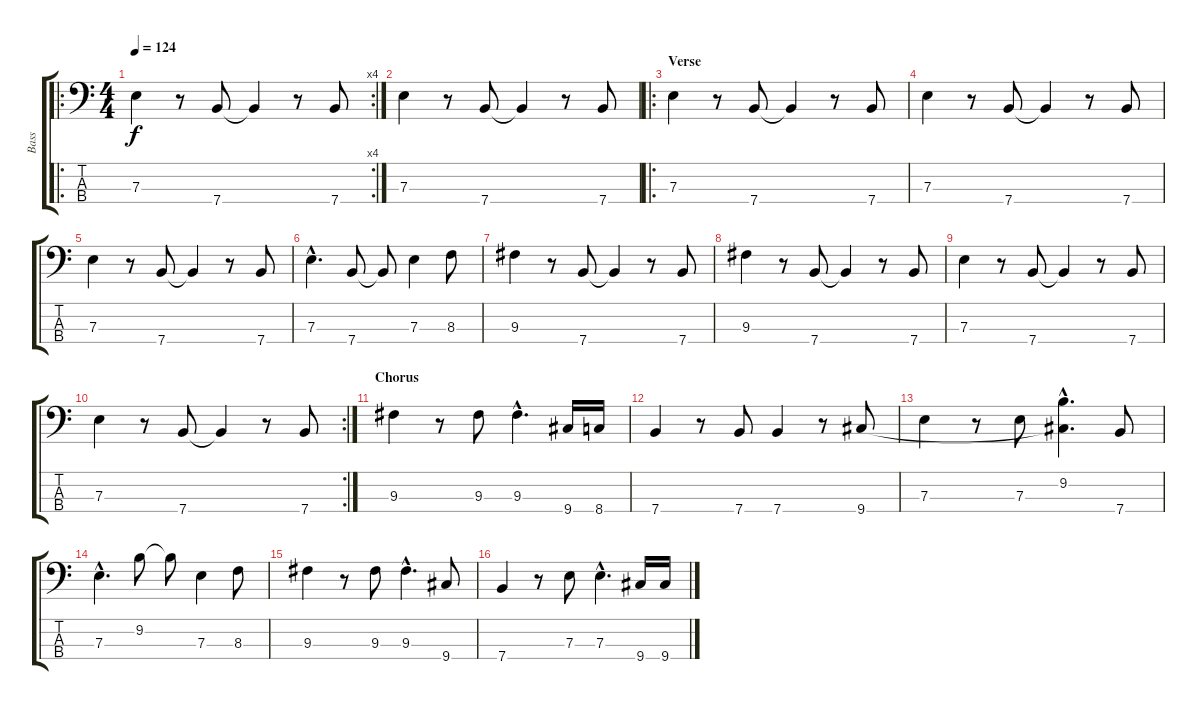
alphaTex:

\track ("Bass" "Bass") {instrument electricbassfinger}
\staff {score tabs}
\tuning (G2 D2 A1 E1) {hide}
\ro
\rc 4
\ts (4 4)
\tempo 124
\clef f4
\ks c
7.3.4{dy f instrument electricbassfinger} r.8 7.4.8 7.4{t}.4 r.8 7.4.8 |
7.3.4 r.8 7.4.8 7.4{t}.4 r.8 7.4.8 |
\ro
\section ("" "Verse")
7.3.4 r.8 7.4.8 7.4{t}.4 r.8 7.4.8 |
7.3.4 r.8 7.4.8 7.4{t}.4 r.8 7.4.8 |
7.3.4 r.8 7.4.8 7.4{t}.4 r.8 7.4.8 |
7.3{hac}.4{d} 7.4.8 7.4{t}.8 7.3.4 8.3.8 |
9.3.4 r.8 7.4.8 7.4{t}.4 r.8 7.4.8 |
9.3.4 r.8 7.4.8 7.4{t}.4 r.8 7.4.8 |
7.3.4 r.8 7.4.8 7.4{t}.4 r.8 7.4.8 |
\rc 2
7.3.4 r.8 7.4.8 7.4{t}.4 r.8 7.4.8 |
\section ("" "Chorus")
9.3.4 r.8 9.3.8 9.3{hac}.4{d} 9.4.16 8.4.16 |
7.4.4 r.8 7.4.8 7.4.4 r.8 9.4.8 |
7.3.4 r.8 7.3.8 (9.2{hac} 9.4{hac t}).4{d} 7.4.8 |
7.3{hac}.4{d} 9.2.8 9.2{t}.8 7.3.4 8.3.8 |
9.3.4 r.8 9.3.8 9.3{hac}.4{d} 9.4.8 |
7.4.4 r.8 7.3.8 7.3{hac}.4{d} 9.4.16 9.4.16
